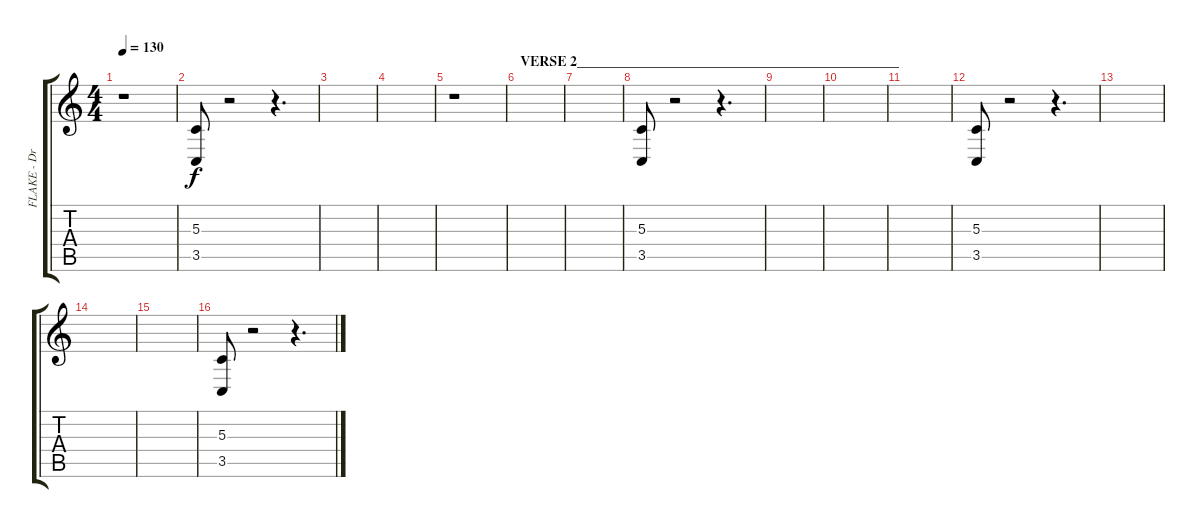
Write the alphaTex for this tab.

\track ("FLAKE - Dropped D" "FLAKE - Dr") {instrument lead2sawtooth}
\staff {score tabs}
\tuning (E4 B3 G3 D3 A2 D2) {hide}
\ts (4 4)
\tempo 130
\clef g2
\ks c
r.1{dy f} |
(5.3 3.5).8 r.2 r.4{d} |
|
|
r.1 |
\section ("" "VERSE 2______________________________________________")
|
|
(5.3 3.5).8 r.2 r.4{d} |
|
|
|
(5.3 3.5).8 r.2 r.4{d} |
|
|
|
(5.3 3.5).8 r.2 r.4{d}
